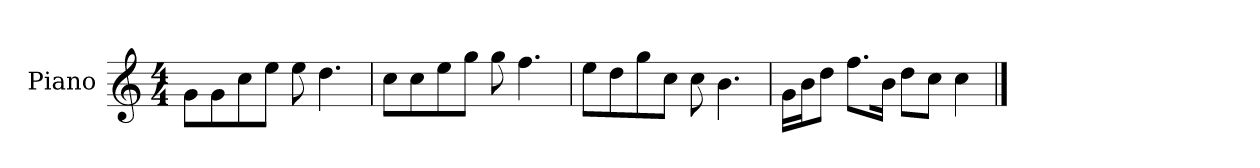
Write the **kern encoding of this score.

**kern
*part1
*staff1
*I"Piano
*I'P-no
*clefG2
*k[]
*M4/4
*MM90
=1
8g\L
8g\
8cc\
8ee\J
8ee\
4.dd\
=2
8cc\L
8cc\
8ee\
8gg\J
8gg\
4.ff\
=3
8ee\L
8dd\
8gg\
8cc\J
8cc\
4.b\
=4
16g\LL
16b\J
8dd\J
8.ff\L
16b\Jk
8dd\L
8cc\J
4cc\
==
*-
